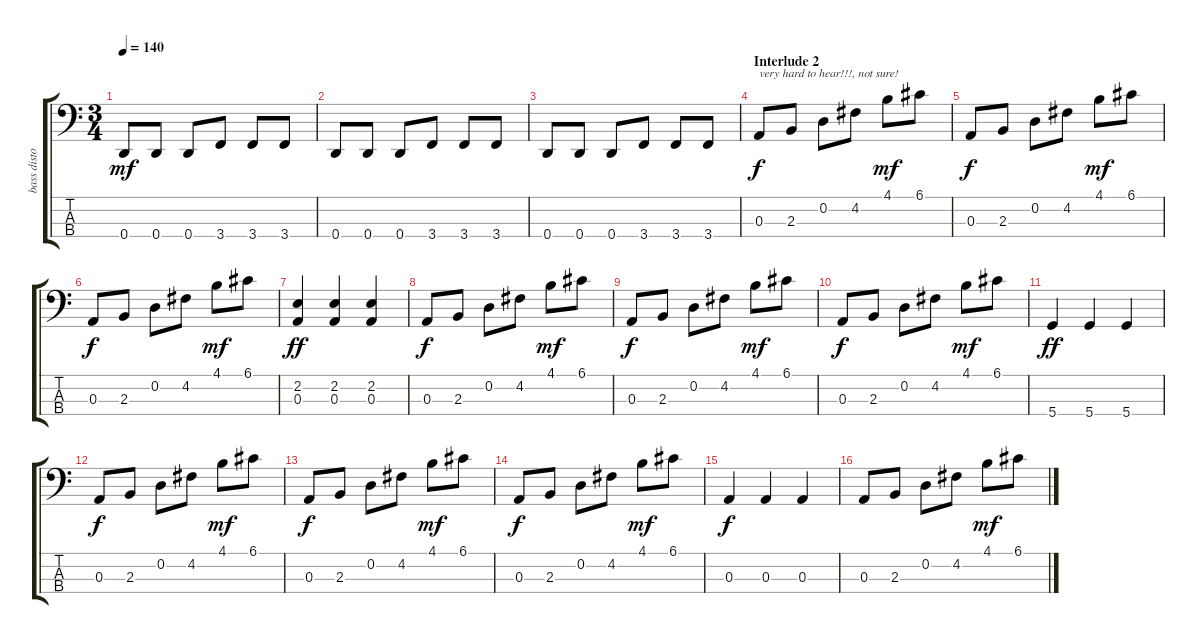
\track ("bass distort" "bass disto") {instrument distortionguitar}
\staff {score tabs}
\tuning (G2 D2 A1 D1) {hide}
\ts (3 4)
\tempo 140
\clef f4
\ks c
0.4.8{dy mf} 0.4.8 0.4.8 3.4.8 3.4.8 3.4.8 |
0.4.8 0.4.8 0.4.8 3.4.8 3.4.8 3.4.8 |
0.4.8 0.4.8 0.4.8 3.4.8 3.4.8 3.4.8 |
\section ("" "Interlude 2")
0.3.8{txt "very hard to hear!!!, not sure!" dy f} 2.3.8 0.2.8 4.2.8 4.1.8{dy mf} 6.1.8 |
0.3.8{dy f} 2.3.8 0.2.8 4.2.8 4.1.8{dy mf} 6.1.8 |
0.3.8{dy f} 2.3.8 0.2.8 4.2.8 4.1.8{dy mf} 6.1.8 |
(2.2 0.3).4{dy ff} (2.2 0.3).4 (2.2 0.3).4 |
0.3.8{dy f} 2.3.8 0.2.8 4.2.8 4.1.8{dy mf} 6.1.8 |
0.3.8{dy f} 2.3.8 0.2.8 4.2.8 4.1.8{dy mf} 6.1.8 |
0.3.8{dy f} 2.3.8 0.2.8 4.2.8 4.1.8{dy mf} 6.1.8 |
5.4.4{dy ff} 5.4.4 5.4.4 |
0.3.8{dy f} 2.3.8 0.2.8 4.2.8 4.1.8{dy mf} 6.1.8 |
0.3.8{dy f} 2.3.8 0.2.8 4.2.8 4.1.8{dy mf} 6.1.8 |
0.3.8{dy f} 2.3.8 0.2.8 4.2.8 4.1.8{dy mf} 6.1.8 |
0.3.4{dy f} 0.3.4 0.3.4 |
0.3.8 2.3.8 0.2.8 4.2.8 4.1.8{dy mf} 6.1.8
